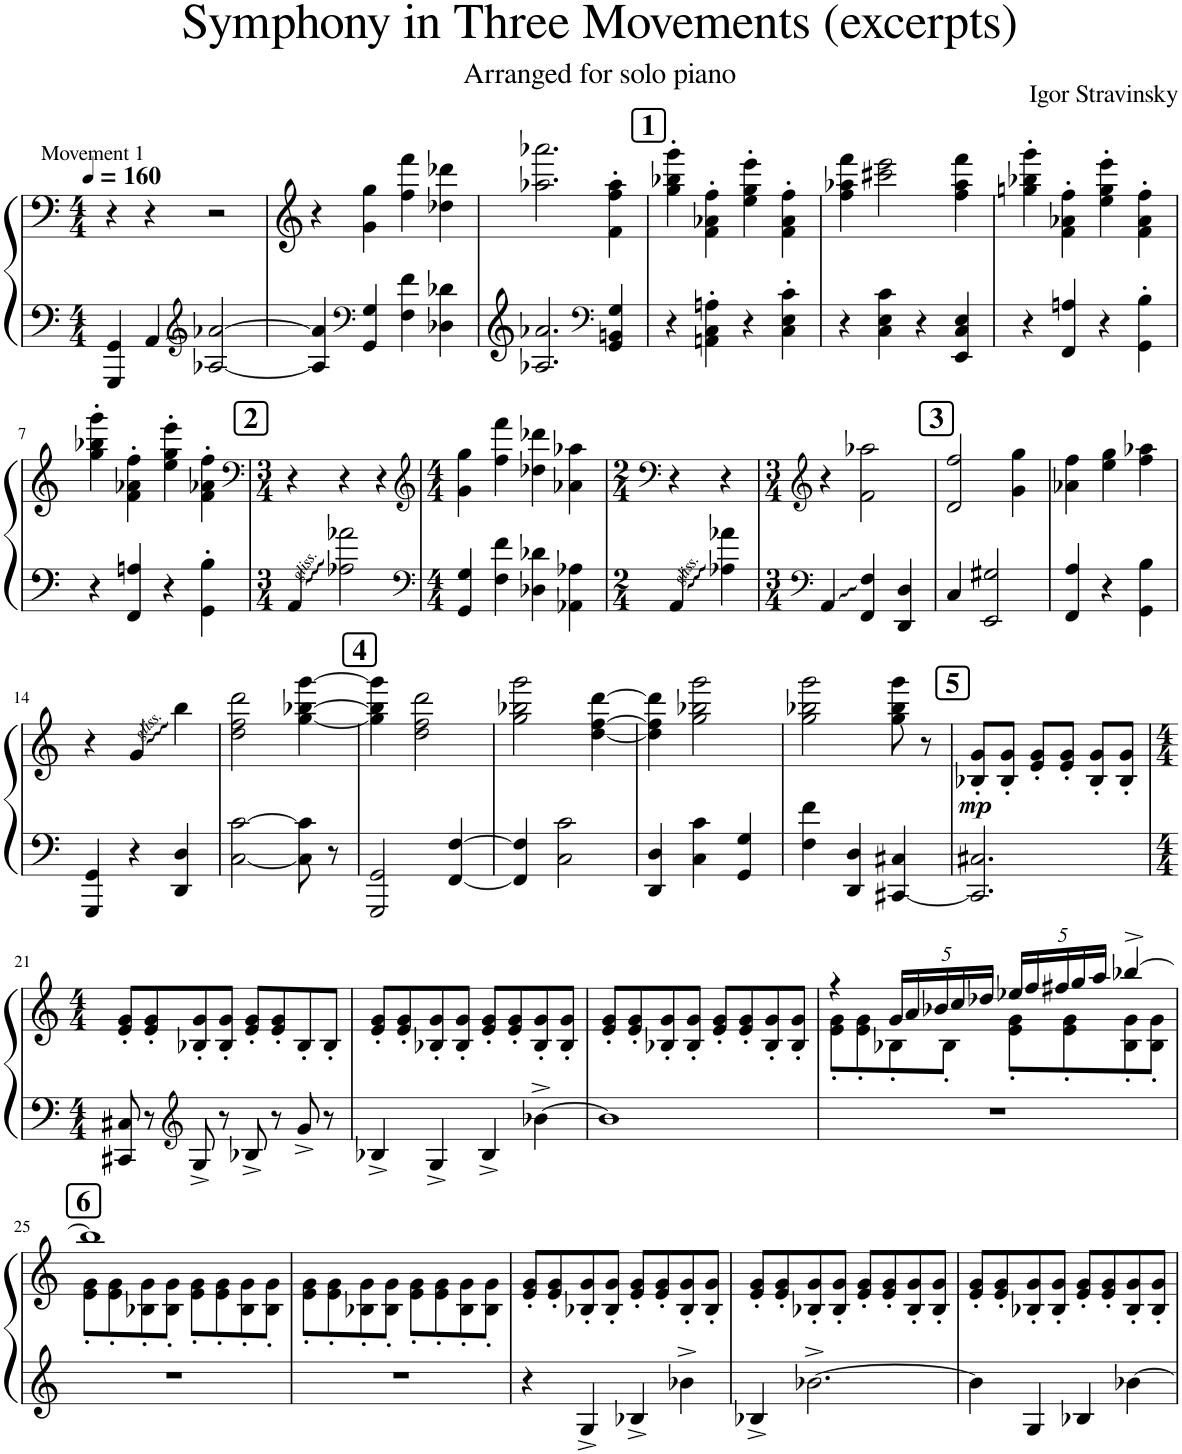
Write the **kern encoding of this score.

**kern	**kern	**dynam
*part1	*part1	*part1
*staff2	*staff1	*staff1/2
*I"Piano	*	*
*I'Pno.	*	*
*clefF4	*clefF4	*
*k[]	*k[]	*
*M4/4	*M4/4	*
*MM160	*MM160	*
=1	=1	=1
!	!LO:TX:a:t=Movement 1	!
4GGG/ 4GG/	4r	.
4AA/	4r	.
*clefG2	*	*
[2A-X/ [2a-X/	2r	.
=2	=2	=2
4A-/] 4a-/]	4r	.
*clefF4	*	*
4GG/ 4G/	4g\ 4gg\	.
4F\ 4f\	4ff\ 4fff\	.
4D-X\ 4d-X\	4dd-X\ 4ddd-X\	.
=3	=3	=3
2.A-X/ 2.a-X/	2.aa-X\ 2.aaa-X\	.
*clefF4	*	*
4GG/ 4BBn/ 4G/	4f\' 4ff\' 4aa-\'	.
!!LO:REH:place=s1:a:B:cj:fs=14:t=1
=4	=4	=4
4r	4gg\' 4bb-X\' 4ggg\'	.
4AAn\' 4C\' 4An\'	4f\' 4a-X\' 4ff\'	.
4r	4ee\' 4gg\' 4eee\'	.
4C\' 4E\' 4c\'	4f\' 4a-\' 4ff\'	.
=5	=5	=5
4r	4ff\ 4aa-X\ 4fff\	.
4C\ 4E\ 4c\	2ccc#X\ 2eee\	.
4r	.	.
4EE/ 4C/ 4E/	4ff\ 4aa-\ 4fff\	.
=6	=6	=6
4r	4ggn\' 4bb-X\' 4ggg\'	.
4FF/ 4An/	4f\' 4a-X\' 4ff\'	.
4r	4ee\' 4gg\' 4eee\'	.
4GG\' 4B\'	4f\' 4a-\' 4ff\'	.
!!LO:LB:g=z
=7	=7	=7
4r	4gg\' 4bb-X\' 4ggg\'	.
4FF/ 4An/	4f\' 4a-X\' 4ff\'	.
4r	4ee\' 4gg\' 4eee\'	.
4GG\' 4B\'	4f\' 4a-X\' 4ff\'	.
!!LO:REH:place=s1:a:B:cj:fs=14:t=2
=8	=8	=8
*	*clefF4	*
*M3/4	*M3/4	*
4AA/	4r	.
2A-X\ 2a-X\	4r	.
.	4r	.
=9	=9	=9
*clefF4	*clefG2	*
*M4/4	*M4/4	*
4GG/ 4G/	4g\ 4gg\	.
4F\ 4f\	4ff\ 4fff\	.
4D-X\ 4d-X\	4dd-X\ 4ddd-X\	.
4AA-X\ 4A-X\	4a-X\ 4aa-X\	.
=10	=10	=10
*	*clefF4	*
*M2/4	*M2/4	*
4AA/	4r	.
4A-X\ 4a-X\	4r	.
=11	=11	=11
*clefF4	*clefG2	*
*M3/4	*M3/4	*
4AA/	4r	.
4FF/ 4F/	2f\ 2aa-X\	.
4DD/ 4D/	.	.
!!LO:REH:place=s1:a:B:cj:fs=14:t=3
=12	=12	=12
4C/	2d/ 2ff/	.
2EE/ 2G#X/	.	.
.	4g\ 4gg\	.
=13	=13	=13
4FF/ 4A/	4a-X\ 4ff\	.
4r	4ee\ 4gg\	.
4GG\ 4B\	4ff\ 4aa-X\	.
!!LO:LB:g=z
=14	=14	=14
4GGG/ 4GG/	4r	.
4r	4g/	.
4DD/ 4D/	4bb\	.
=15	=15	=15
[2C\ [2c\	2dd\ 2ff\ 2ddd\	.
8C\] 8c\]	[4gg\ [4bb-X\ [4ggg\	.
8r	.	.
!!LO:REH:place=s1:a:B:cj:fs=14:t=4
=16	=16	=16
2GGG/ 2GG/	4gg\] 4bb-\] 4ggg\]	.
.	2dd\ 2ff\ 2ddd\	.
[4FF/ [4F/	.	.
=17	=17	=17
4FF/] 4F/]	2gg\ 2bb-X\ 2ggg\	.
2C\ 2c\	.	.
.	[4dd\ [4ff\ [4ddd\	.
=18	=18	=18
4DD/ 4D/	4dd\] 4ff\] 4ddd\]	.
4C\ 4c\	2gg\ 2bb-X\ 2ggg\	.
4GG/ 4G/	.	.
=19	=19	=19
4F\ 4f\	2gg\ 2bb-X\ 2ggg\	.
4DD/ 4D/	.	.
[4CC#X/ 4C#X/	8gg\ 8bb-\ 8ggg\	.
.	8r	.
!!LO:REH:place=s1:a:B:cj:fs=14:t=5
=20	=20	=20
!	!	!LO:DY:b
2.CC#/] 2.C#X/	8B-X/' 8g/'L	mp
.	8B-/' 8g/'J	.
.	8e/' 8g/'L	.
.	8e/' 8g/'J	.
.	8B-/' 8g/'L	.
.	8B-/' 8g/'J	.
!!LO:LB:g=z
=21	=21	=21
*M4/4	*M4/4	*
8CC#X/ 8C#X/	8e/' 8g/'L	.
8r	8e/' 8g/'	.
*clefG2	*	*
8G^/	8B-X/' 8g/'	.
8r	8B-/' 8g/'J	.
8B-X^/	8e/' 8g/'L	.
8r	8e/' 8g/'	.
8g^/	8B-'/	.
8r	8B-'/J	.
=22	=22	=22
4B-X^/	8e/' 8g/'L	.
.	8e/' 8g/'	.
4G^/	8B-X/' 8g/'	.
.	8B-/' 8g/'J	.
4B-^/	8e/' 8g/'L	.
.	8e/' 8g/'	.
[4b-X^\	8B-/' 8g/'	.
.	8B-/' 8g/'J	.
=23	=23	=23
1b-]	8e/' 8g/'L	.
.	8e/' 8g/'	.
.	8B-X/' 8g/'	.
.	8B-/' 8g/'J	.
.	8e/' 8g/'L	.
.	8e/' 8g/'	.
.	8B-/' 8g/'	.
.	8B-/' 8g/'J	.
=24	=24	=24
*	*^	*
1r	4r	8e\' 8g\'L	.
.	.	8e\' 8g\'	.
*	*Xbrackettup	*	*
.	20g/LL	8B-X'\	.
.	20a/	.	.
.	20b-X/	.	.
.	.	8B-'\J	.
.	20cc/	.	.
.	20dd-X/JJ	.	.
.	20ee-X/LL	8e\' 8g\'L	.
.	20ff/	.	.
.	20ff#X/	.	.
.	.	8e\' 8g\'	.
.	20gg/	.	.
.	20aa/JJ	.	.
.	[4bb-X^/	8B-\' 8g\'	.
.	.	8B-\' 8g\'J	.
!!LO:LB:g=z	!!
!!LO:REH:place=s1:a:B:cj:fs=14:t=6	!!
=25	=25	=25	=25
1r	1bb-]	8e\' 8g\'L	.
.	.	8e\' 8g\'	.
.	.	8B-X\' 8g\'	.
.	.	8B-\' 8g\'J	.
.	.	8e\' 8g\'L	.
.	.	8e\' 8g\'	.
.	.	8B-\' 8g\'	.
.	.	8B-\' 8g\'J	.
=26	=26	=26	=26
1r	1ryy	8e\' 8g\'L	.
.	.	8e\' 8g\'	.
.	.	8B-X\' 8g\'	.
.	.	8B-\' 8g\'J	.
.	.	8e\' 8g\'L	.
.	.	8e\' 8g\'	.
.	.	8B-\' 8g\'	.
.	.	8B-\' 8g\'J	.
*	*v	*v	*
=27	=27	=27
4r	8e/' 8g/'L	.
.	8e/' 8g/'	.
4G^/	8B-X/' 8g/'	.
.	8B-/' 8g/'J	.
4B-X^/	8e/' 8g/'L	.
.	8e/' 8g/'	.
4b-X^\	8B-/' 8g/'	.
.	8B-/' 8g/'J	.
=28	=28	=28
4B-X^/	8e/' 8g/'L	.
.	8e/' 8g/'	.
[2.b-X^\	8B-X/' 8g/'	.
.	8B-/' 8g/'J	.
.	8e/' 8g/'L	.
.	8e/' 8g/'	.
.	8B-/' 8g/'	.
.	8B-/' 8g/'J	.
=29	=29	=29
4b-\]	8e/' 8g/'L	.
.	8e/' 8g/'	.
4G/	8B-X/' 8g/'	.
.	8B-/' 8g/'J	.
4B-X/	8e/' 8g/'L	.
.	8e/' 8g/'	.
[4b-X\	8B-/' 8g/'	.
.	8B-/' 8g/'J	.
=	=	=
*-	*-	*-
